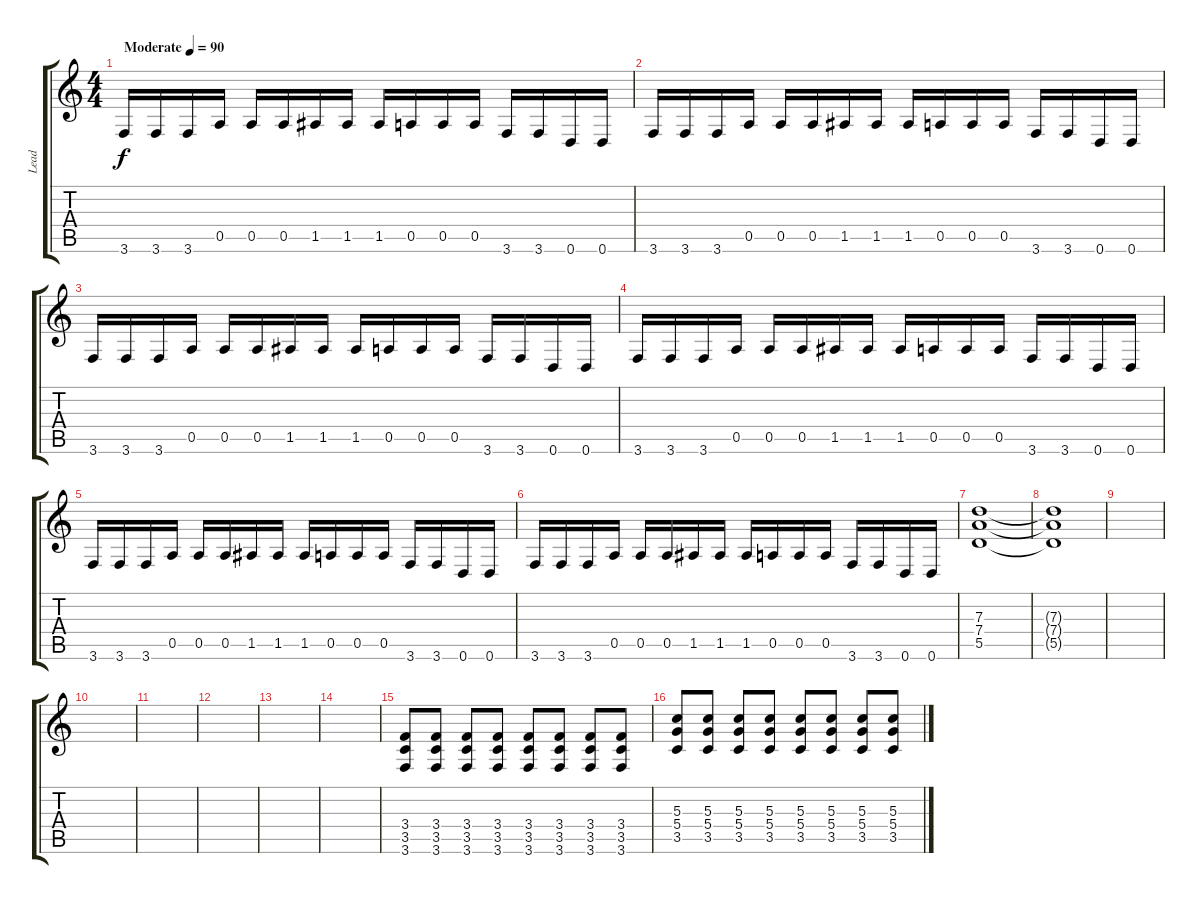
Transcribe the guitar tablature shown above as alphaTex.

\track ("Lead" "Lead") {instrument overdrivenguitar}
\staff {score tabs}
\tuning (E4 B3 G3 D3 A2 D2) {hide}
\ts (4 4)
\tempo (90 "Moderate")
\clef g2
\ks c
3.6.16{dy f instrument overdrivenguitar} 3.6.16 3.6.16 0.5.16 0.5.16 0.5.16 1.5.16 1.5.16 1.5.16 0.5.16 0.5.16 0.5.16 3.6.16 3.6.16 0.6.16 0.6.16 |
3.6.16 3.6.16 3.6.16 0.5.16 0.5.16 0.5.16 1.5.16 1.5.16 1.5.16 0.5.16 0.5.16 0.5.16 3.6.16 3.6.16 0.6.16 0.6.16 |
3.6.16 3.6.16 3.6.16 0.5.16 0.5.16 0.5.16 1.5.16 1.5.16 1.5.16 0.5.16 0.5.16 0.5.16 3.6.16 3.6.16 0.6.16 0.6.16 |
3.6.16 3.6.16 3.6.16 0.5.16 0.5.16 0.5.16 1.5.16 1.5.16 1.5.16 0.5.16 0.5.16 0.5.16 3.6.16 3.6.16 0.6.16 0.6.16 |
3.6.16 3.6.16 3.6.16 0.5.16 0.5.16 0.5.16 1.5.16 1.5.16 1.5.16 0.5.16 0.5.16 0.5.16 3.6.16 3.6.16 0.6.16 0.6.16 |
3.6.16 3.6.16 3.6.16 0.5.16 0.5.16 0.5.16 1.5.16 1.5.16 1.5.16 0.5.16 0.5.16 0.5.16 3.6.16 3.6.16 0.6.16 0.6.16 |
(7.3 7.4 5.5).1 |
(7.3{t} 7.4{t} 5.5{t}).1 |
|
|
|
|
|
|
(3.4 3.5 3.6).8 (3.4 3.5 3.6).8 (3.4 3.5 3.6).8 (3.4 3.5 3.6).8 (3.4 3.5 3.6).8 (3.4 3.5 3.6).8 (3.4 3.5 3.6).8 (3.4 3.5 3.6).8 |
(5.3 5.4 3.5).8 (5.3 5.4 3.5).8 (5.3 5.4 3.5).8 (5.3 5.4 3.5).8 (5.3 5.4 3.5).8 (5.3 5.4 3.5).8 (5.3 5.4 3.5).8 (5.3 5.4 3.5).8
